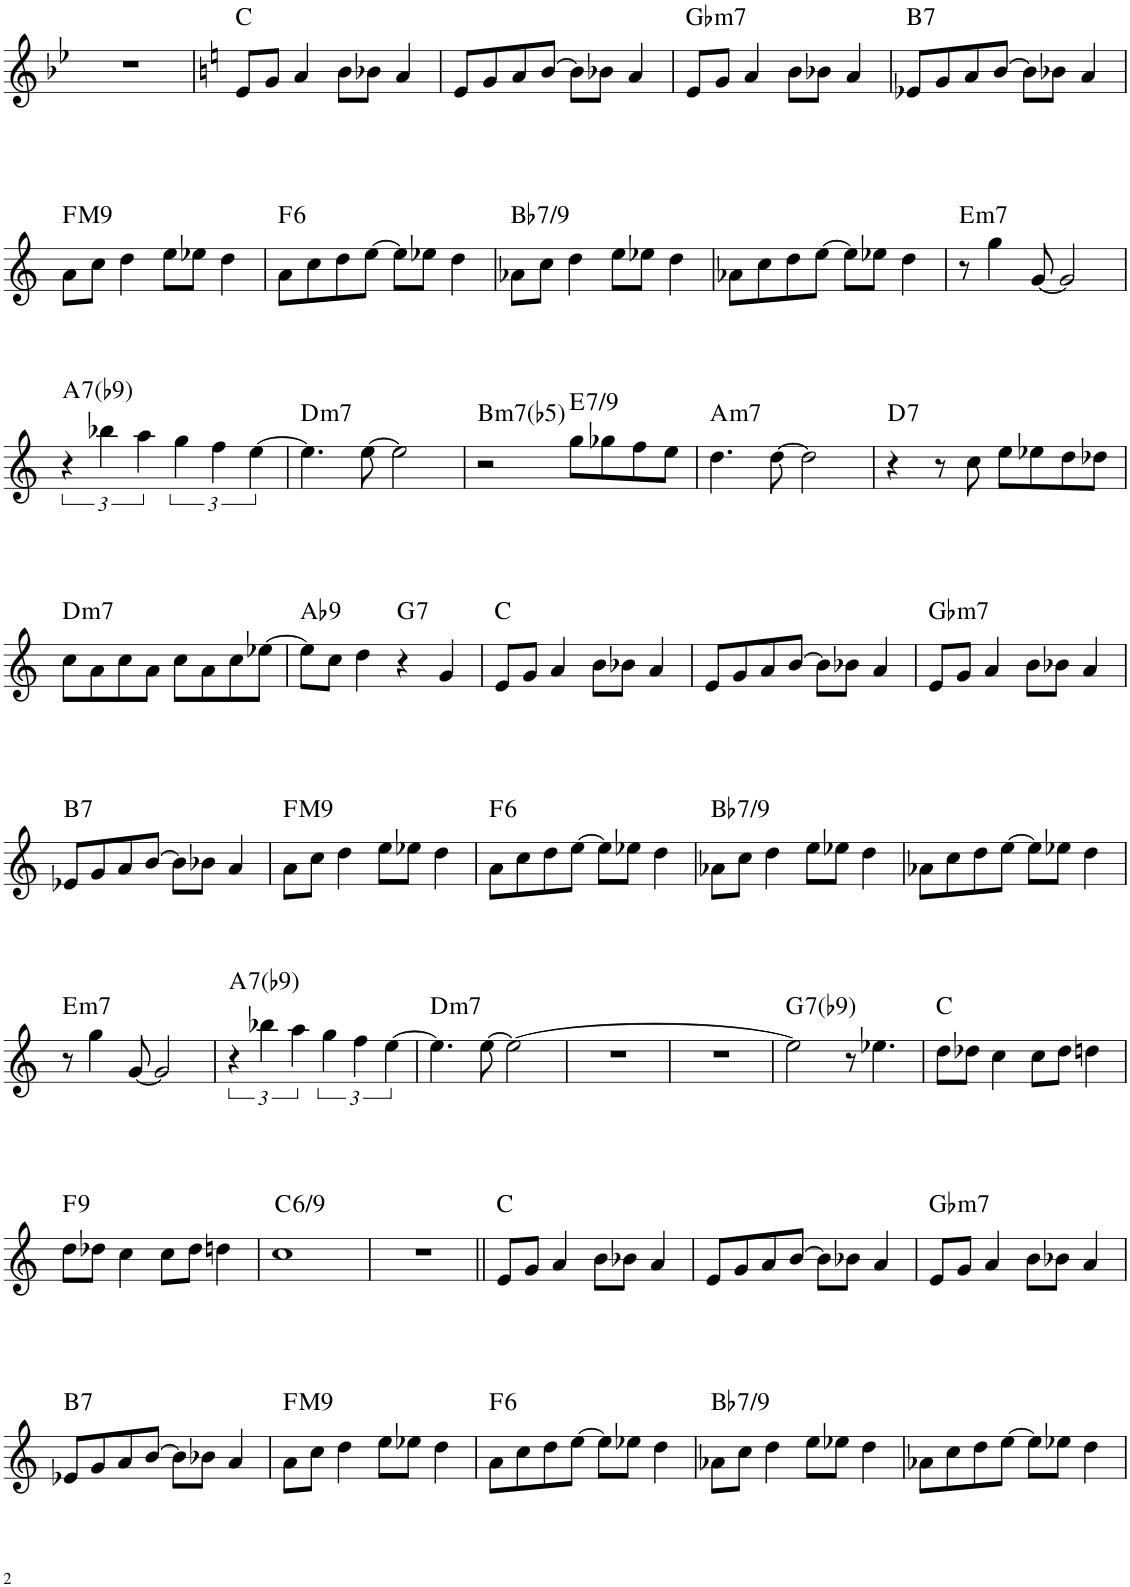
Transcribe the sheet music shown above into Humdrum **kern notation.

**kern	**harte
*part1	*part1
*staff1	*
*I"Piano	*
*I'Pno.	*
!!LO:PB:g=z
*clefG2	*
*k[b-e-]	*
*M4/4	*
=32	=32
1r	.
=33	=33
*k[]	*
8e/L	C:maj
8g/J	.
4a/	.
8b\L	.
8b-X\J	.
4a/	.
=34	=34
8e/L	.
8g/	.
8a/	.
[8b/J	.
8b\L]	.
8b-X\J	.
4a/	.
=35	=35
!	!LO:H:kt=m7
8e/L	Gb:min7
8g/J	.
4a/	.
8b\L	.
8b-X\J	.
4a/	.
=36	=36
!	!LO:H:kt=7
8e-X/L	B:7
8g/	.
8a/	.
[8b/J	.
8b\L]	.
8b-X\J	.
4a/	.
!!LO:LB:g=z
=37	=37
!	!LO:H:kt=M9
8a\L	F:maj9
8cc\J	.
4dd\	.
8ee\L	.
8ee-X\J	.
4dd\	.
=38	=38
!	!LO:H:kt=6
8a\L	F:maj6
8cc\	.
8dd\	.
[8ee\J	.
8ee\L]	.
8ee-X\J	.
4dd\	.
=39	=39
!	!LO:H:kt=7/9
8a-X\L	Bb:maj
8cc\J	.
4dd\	.
8ee\L	.
8ee-X\J	.
4dd\	.
=40	=40
8a-X\L	.
8cc\	.
8dd\	.
[8ee\J	.
8ee\L]	.
8ee-X\J	.
4dd\	.
=41	=41
!	!LO:H:kt=m7
8r	E:min7
4gg\	.
[8g/	.
2g/]	.
!!LO:LB:g=z
=42	=42
!	!LO:H:kt=7
6r	A:7(b9)
6bb-X\	.
6aa\	.
6gg\	.
6ff\	.
[6ee\	.
=43	=43
!	!LO:H:kt=m7
4.ee\]	D:min7
[8ee\	.
2ee\]	.
=44	=44
!	!LO:H:kt=m7(b5)
2r	B:hdim7
!	!LO:H:kt=7/9
8gg\L	E:maj
8gg-X\	.
8ff\	.
8ee\J	.
=45	=45
!	!LO:H:kt=m7
4.dd\	A:min7
[8dd\	.
2dd\]	.
=46	=46
!	!LO:H:kt=7
4r	D:7
8r	.
8cc\	.
8ee\L	.
8ee-X\	.
8dd\	.
8dd-X\J	.
!!LO:LB:g=z
=47	=47
!	!LO:H:kt=m7
8cc\L	D:min7
8a\	.
8cc\	.
8a\J	.
8cc\L	.
8a\	.
8cc\	.
[8ee-X\J	.
=48	=48
!	!LO:H:kt=9
8ee-\L]	Ab:9
8cc\J	.
4dd\	.
!	!LO:H:kt=7
4r	G:7
4g/	.
=49	=49
8e/L	C:maj
8g/J	.
4a/	.
8b\L	.
8b-X\J	.
4a/	.
=50	=50
8e/L	.
8g/	.
8a/	.
[8b/J	.
8b\L]	.
8b-X\J	.
4a/	.
=51	=51
!	!LO:H:kt=m7
8e/L	Gb:min7
8g/J	.
4a/	.
8b\L	.
8b-X\J	.
4a/	.
!!LO:LB:g=z
=52	=52
!	!LO:H:kt=7
8e-X/L	B:7
8g/	.
8a/	.
[8b/J	.
8b\L]	.
8b-X\J	.
4a/	.
=53	=53
!	!LO:H:kt=M9
8a\L	F:maj9
8cc\J	.
4dd\	.
8ee\L	.
8ee-X\J	.
4dd\	.
=54	=54
!	!LO:H:kt=6
8a\L	F:maj6
8cc\	.
8dd\	.
[8ee\J	.
8ee\L]	.
8ee-X\J	.
4dd\	.
=55	=55
!	!LO:H:kt=7/9
8a-X\L	Bb:maj
8cc\J	.
4dd\	.
8ee\L	.
8ee-X\J	.
4dd\	.
=56	=56
8a-X\L	.
8cc\	.
8dd\	.
[8ee\J	.
8ee\L]	.
8ee-X\J	.
4dd\	.
!!LO:LB:g=z
=57	=57
!	!LO:H:kt=m7
8r	E:min7
4gg\	.
[8g/	.
2g/]	.
=58	=58
!	!LO:H:kt=7
6r	A:7(b9)
6bb-X\	.
6aa\	.
6gg\	.
6ff\	.
[6ee\	.
=59	=59
!	!LO:H:kt=m7
4.ee\]	D:min7
[8ee\	.
2ee\_	.
=60	=60
1r	.
=61	=61
1r	.
=62	=62
!	!LO:H:kt=7
2ee\]	G:7(b9)
8r	.
4.ee-X\	.
=63	=63
8dd\L	C:maj
8dd-X\J	.
4cc\	.
8cc\L	.
8dd-\J	.
4ddn\	.
!!LO:LB:g=z
=64	=64
!	!LO:H:kt=9
8dd\L	F:9
8dd-X\J	.
4cc\	.
8cc\L	.
8dd-\J	.
4ddn\	.
=65	=65
!	!LO:H:kt=/6
1cc	C:maj6(9)
=66	=66
1r	.
=67||	=67||
8e/L	C:maj
8g/J	.
4a/	.
8b\L	.
8b-X\J	.
4a/	.
=68	=68
8e/L	.
8g/	.
8a/	.
[8b/J	.
8b\L]	.
8b-X\J	.
4a/	.
=69	=69
!	!LO:H:kt=m7
8e/L	Gb:min7
8g/J	.
4a/	.
8b\L	.
8b-X\J	.
4a/	.
!!LO:LB:g=z
=70	=70
!	!LO:H:kt=7
8e-X/L	B:7
8g/	.
8a/	.
[8b/J	.
8b\L]	.
8b-X\J	.
4a/	.
=71	=71
!	!LO:H:kt=M9
8a\L	F:maj9
8cc\J	.
4dd\	.
8ee\L	.
8ee-X\J	.
4dd\	.
=72	=72
!	!LO:H:kt=6
8a\L	F:maj6
8cc\	.
8dd\	.
[8ee\J	.
8ee\L]	.
8ee-X\J	.
4dd\	.
=73	=73
!	!LO:H:kt=7/9
8a-X\L	Bb:maj
8cc\J	.
4dd\	.
8ee\L	.
8ee-X\J	.
4dd\	.
=74	=74
8a-X\L	.
8cc\	.
8dd\	.
[8ee\J	.
8ee\L]	.
8ee-X\J	.
4dd\	.
=	=
*-	*-
